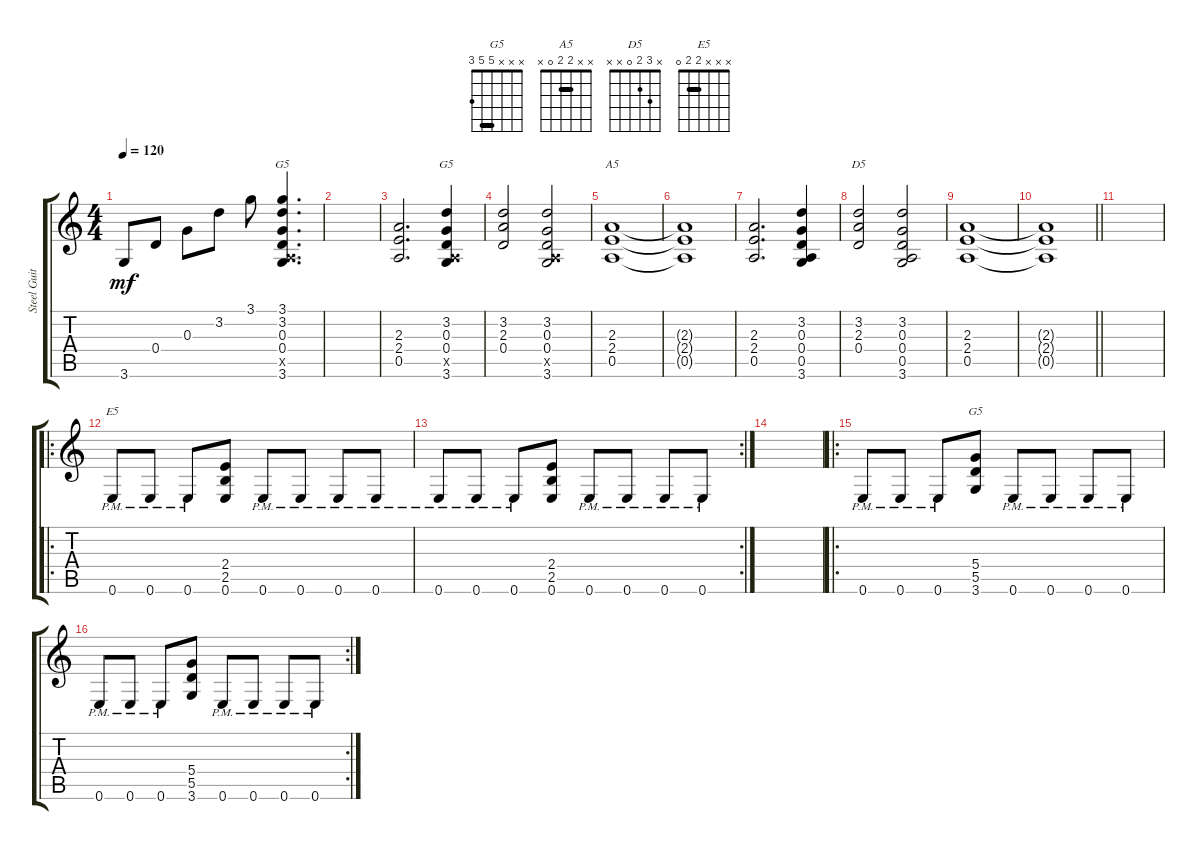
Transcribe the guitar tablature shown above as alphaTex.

\track ("Steel Guitar" "Steel Guit") {instrument acousticguitarsteel}
\staff {score tabs}
\tuning (E4 B3 G3 D3 A2 E2) {hide}
\chord ("G5" 3 3 0 0 0 3) {barre 3}
\chord ("G5" x 3 0 0 0 3)
\chord ("A5" x x 2 2 0 x) {barre 2}
\chord ("D5" x 3 2 0 x x)
\chord ("E5" x x x 2 2 0) {barre 2}
\chord ("G5" x x x 5 5 3) {barre 5}
\ts (4 4)
\tempo 120
\clef g2
\ks c
3.6.8{dy mf} 0.4.8 0.3.8 3.2.8 3.1.8 (3.1 3.2 0.3 0.4 0.5{x} 3.6).4{d ch "G5"} |
|
(2.3 2.4 0.5).2{d} (3.2 0.3 0.4 0.5{x} 3.6).4{ch "G5"} |
(3.2 2.3 0.4).2 (3.2 0.3 0.4 0.5{x} 3.6).2 |
(2.3 2.4 0.5).1{ch "A5"} |
(2.3{t} 2.4{t} 0.5{t}).1 |
(2.3 2.4 0.5).2{d} (3.2 0.3 0.4 0.5 3.6).4 |
(3.2 2.3 0.4).2{ch "D5"} (3.2 0.3 0.4 0.5 3.6).2 |
(2.3 2.4 0.5).1 |
\barLineRight lightlight
(2.3{t} 2.4{t} 0.5{t}).1 |
\section ("" "")
|
\ro
0.6{pm}.8{ch "E5"} 0.6{pm}.8 0.6{pm}.8 (2.4 2.5 0.6).8 0.6{pm}.8 0.6{pm}.8 0.6{pm}.8 0.6{pm}.8 |
\rc 2
0.6{pm}.8 0.6{pm}.8 0.6{pm}.8 (2.4 2.5 0.6).8 0.6{pm}.8 0.6{pm}.8 0.6{pm}.8 0.6{pm}.8 |
|
\ro
0.6{pm}.8 0.6{pm}.8 0.6{pm}.8 (5.4 5.5 3.6).8{ch "G5"} 0.6{pm}.8 0.6{pm}.8 0.6{pm}.8 0.6{pm}.8 |
\rc 2
0.6{pm}.8 0.6{pm}.8 0.6{pm}.8 (5.4 5.5 3.6).8 0.6{pm}.8 0.6{pm}.8 0.6{pm}.8 0.6{pm}.8
